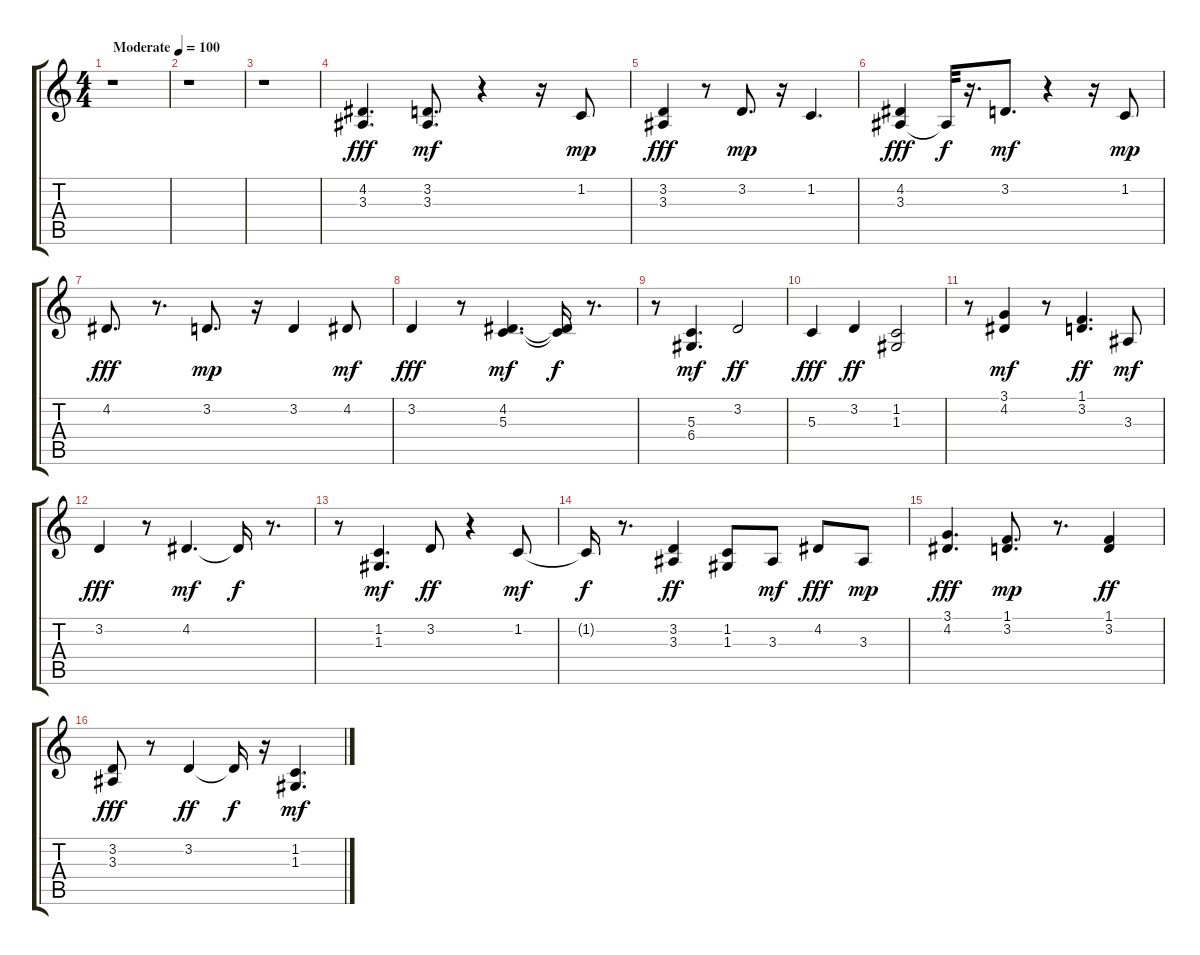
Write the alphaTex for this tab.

\track "" {instrument panflute}
\staff {score tabs}
\tuning (E4 B3 G3 D3 A2 E2) {hide}
\ts (4 4)
\tempo (100 "Moderate")
\clef g2
\ks c
r.1{dy fff instrument panflute} |
r.1 |
r.1 |
(4.2 3.3).4{d balance 8} (3.2 3.3).8{d dy mf} r.4 r.16 1.2.8{dy mp} |
(3.2 3.3).4{dy fff} r.8 3.2.8{d dy mp} r.16 1.2.4{d} |
(4.2 3.3).4{dy fff} 3.3{t}.32{dy f} r.16{d} 3.2.8{d dy mf} r.4 r.16 1.2.8{dy mp} |
4.2.8{d dy fff} r.8{d} 3.2.8{d dy mp} r.16 3.2.4 4.2.8{dy mf} |
3.2.4{dy fff} r.8 (4.2 5.3).4{d dy mf} (4.2{t} 5.3{t}).16{dy f} r.8{d} |
r.8 (5.3 6.4).4{d dy mf} 3.2.2{dy ff} |
5.3.4{dy fff} 3.2.4{dy ff} (1.2 1.3).2 |
r.8 (3.1 4.2).4{dy mf} r.8 (1.1 3.2).4{d dy ff} 3.3.8{dy mf} |
3.2.4{dy fff} r.8 4.2.4{d dy mf} 4.2{t}.16{dy f} r.8{d} |
r.8 (1.2 1.3).4{d dy mf} 3.2.8{dy ff} r.4 1.2.8{dy mf} |
1.2{t}.16{dy f} r.8{d} (3.2 3.3).4{dy ff} (1.2 1.3).8 3.3.8{dy mf} 4.2.8{dy fff} 3.3.8{dy mp} |
(3.1 4.2).4{d dy fff} (1.1 3.2).8{d dy mp} r.8{d} (1.1 3.2).4{dy ff} |
(3.2 3.3).8{dy fff} r.8 3.2.4{dy ff} 3.2{t}.16{dy f} r.16 (1.2 1.3).4{d dy mf}
